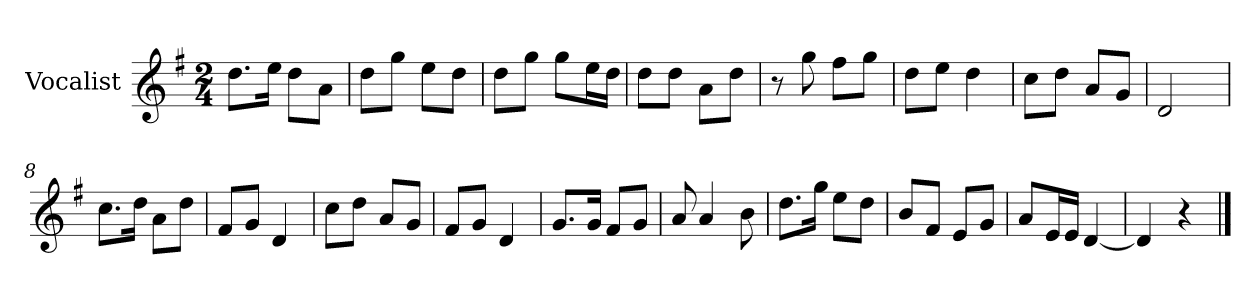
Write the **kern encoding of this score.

**kern
*part1
*staff1
*I"Vocalist
*k[f#]
*G:
*M2/4
=
8.ddL
16eeJk
8ddL
8aJ
=1
8ddL
8ggJ
8eeL
8ddJ
=2
8ddL
8ggJ
8ggL
16eeL
16ddJJ
=3
8ddL
8ddJ
8aL
8ddJ
=4
8r
8gg
8ff#L
8ggJ
=5
8ddL
8eeJ
4dd
=6
8ccL
8ddJ
8aL
8gJ
=7
2d
=8
8.ccL
16ddJk
8aL
8ddJ
=9
8f#L
8gJ
4d
=10
8ccL
8ddJ
8aL
8gJ
=11
8f#L
8gJ
4d
=12
8.gL
16gJk
8f#L
8gJ
=13
8a
4a
8b
=14
8.ddL
16ggJk
8eeL
8ddJ
=15
8bL
8f#J
8eL
8gJ
=16
8aL
16eL
16eJJ
[4d
=17
4d]
4r
==
*-
